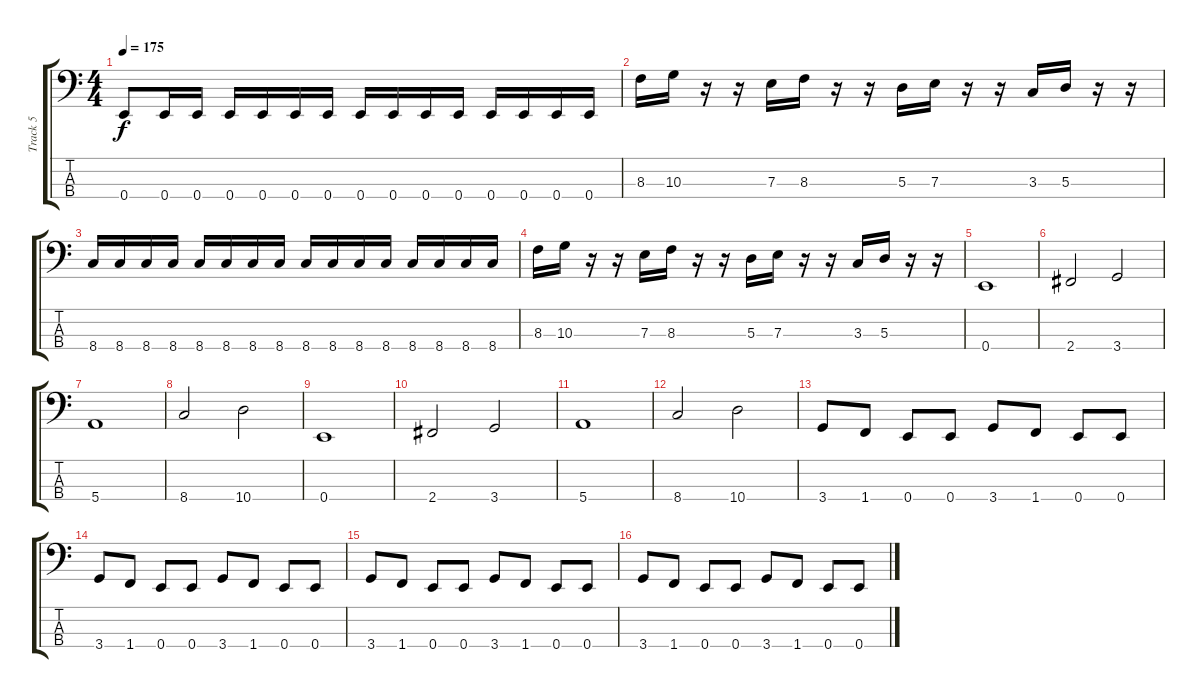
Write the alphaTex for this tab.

\track ("Track 5" "Track 5") {instrument electricbasspick}
\staff {score tabs}
\tuning (G2 D2 A1 E1) {hide}
\ts (4 4)
\tempo 175
\clef f4
\ks c
0.4.8{dy f} 0.4.16 0.4.16 0.4.16 0.4.16 0.4.16 0.4.16 0.4.16 0.4.16 0.4.16 0.4.16 0.4.16 0.4.16 0.4.16 0.4.16 |
8.3.16 10.3.16 r.16 r.16 7.3.16 8.3.16 r.16 r.16 5.3.16 7.3.16 r.16 r.16 3.3.16 5.3.16 r.16 r.16 |
8.4.16 8.4.16 8.4.16 8.4.16 8.4.16 8.4.16 8.4.16 8.4.16 8.4.16 8.4.16 8.4.16 8.4.16 8.4.16 8.4.16 8.4.16 8.4.16 |
8.3.16 10.3.16 r.16 r.16 7.3.16 8.3.16 r.16 r.16 5.3.16 7.3.16 r.16 r.16 3.3.16 5.3.16 r.16 r.16 |
0.4.1 |
2.4.2 3.4.2 |
5.4.1 |
8.4.2 10.4.2 |
0.4.1 |
2.4.2 3.4.2 |
5.4.1 |
8.4.2 10.4.2 |
3.4.8 1.4.8 0.4.8 0.4.8 3.4.8 1.4.8 0.4.8 0.4.8 |
3.4.8 1.4.8 0.4.8 0.4.8 3.4.8 1.4.8 0.4.8 0.4.8 |
3.4.8 1.4.8 0.4.8 0.4.8 3.4.8 1.4.8 0.4.8 0.4.8 |
3.4.8 1.4.8 0.4.8 0.4.8 3.4.8 1.4.8 0.4.8 0.4.8
